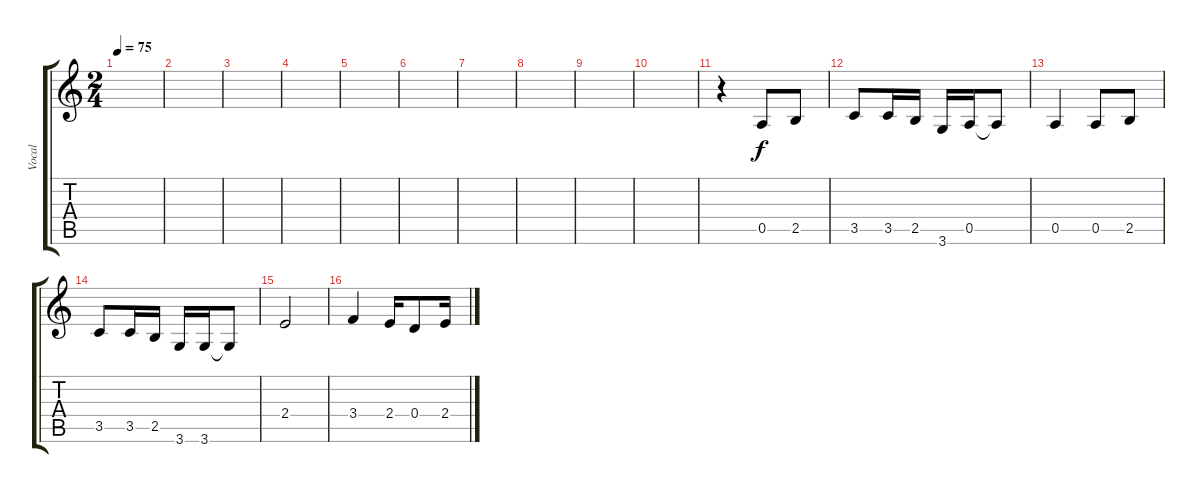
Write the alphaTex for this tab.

\track ("Vocal" "Vocal") {instrument electricguitarjazz}
\staff {score tabs}
\tuning (E4 B3 G3 D3 A2 E2) {hide}
\ts (2 4)
\tempo 75
\clef g2
\ks c
|
|
|
|
|
|
|
|
|
|
r.4 0.5.8 2.5.8 |
3.5.8 3.5.16 2.5.16 3.6.16 0.5.16 0.5{t}.8 |
0.5.4 0.5.8 2.5.8 |
3.5.8 3.5.16 2.5.16 3.6.16 3.6.16 3.6{t}.8 |
2.4.2 |
3.4.4 2.4.16 0.4.8 2.4.16
